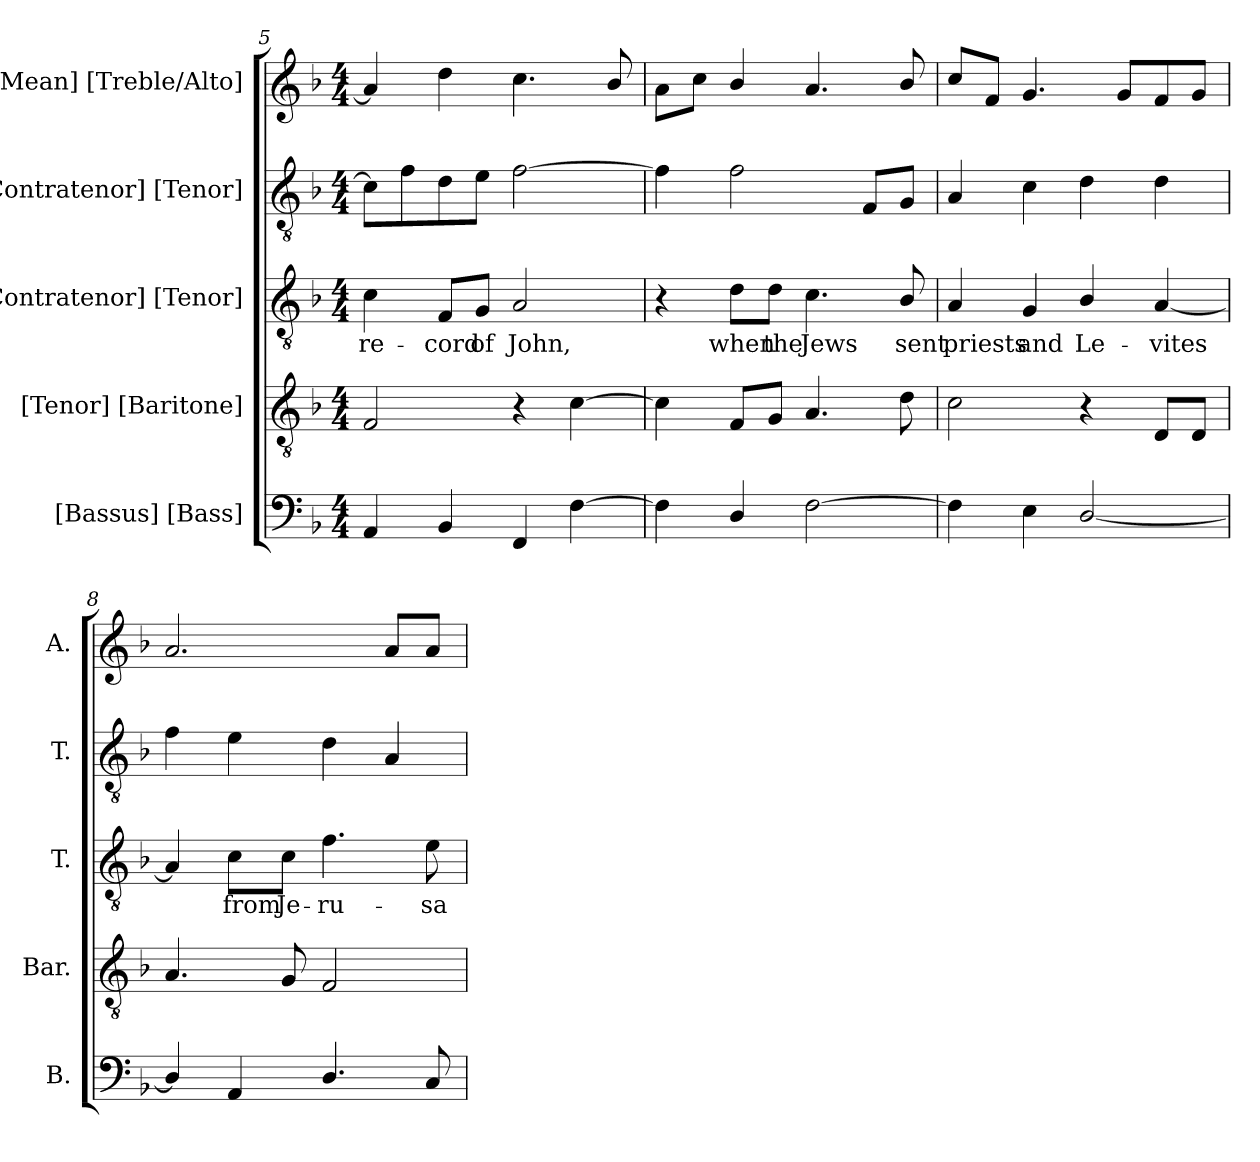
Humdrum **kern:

**kern	**kern	**kern	**text	**kern	**kern
*part5	*part4	*part3	*part3	*part2	*part1
*staff5	*staff4	*staff3	*staff3	*staff2	*staff1
*I"[Bassus] [Bass]	*I"[Tenor] [Baritone]	*I"[Contratenor] [Tenor]	*	*I"[Contratenor] [Tenor]	*I"[Mean] [Treble/Alto]
*I'B.	*I'Bar.	*I'T.	*	*I'T.	*I'A.
*clefF4	*clefGv2	*clefGv2	*	*clefGv2	*clefG2
*	*ITrd7c12	*ITrd7c12	*	*ITrd7c12	*
*k[b-]	*k[b-]	*k[b-]	*	*k[b-]	*k[b-]
*F:	*F:	*F:	*	*F:	*F:
*M4/4	*M4/4	*M4/4	*	*M4/4	*M4/4
=5	=5	=5	=5	=5	=5
!	!	!	!LO:LY:b:color=#000000	!	!
4AAi/	2FFi/	4Ci\	re-	8Ci\L]	4ai/]
.	.	.	.	8Fi\	.
!	!	!	!LO:LY:b:color=#000000	!	!
4BB-i/	.	8FFi/L	-cord	8Di\	4ddi\
!	!	!	!LO:LY:b:color=#000000	!	!
.	.	8GGi/J	of	8Ei\J	.
!	!	!	!LO:LY:b:color=#000000	!	!
4FFi/	4r	2AAi/	John,	[2Fi\	4.cci\
[4Fi\	[4Ci\	.	.	.	.
.	.	.	.	.	8b-i/
=6	=6	=6	=6	=6	=6
4Fi\]	4Ci\]	4r	.	4Fi\]	8ai\L
.	.	.	.	.	8cci\J
!	!	!	!LO:LY:b:color=#000000	!	!
4Di/	8FFi/L	8Di\L	when	2Fi\	4b-i/
!	!	!	!LO:LY:b:color=#000000	!	!
.	8GGi/J	8Di\J	the	.	.
!	!	!	!LO:LY:b:color=#000000	!	!
[2Fi\	4.AAi/	4.Ci\	Jews	.	4.ai/
.	.	.	.	8FFi/L	.
!	!	!	!LO:LY:b:color=#000000	!	!
.	8Di\	8BB-i/	sent	8GGi/J	8b-i/
!!LO:LB:g=z
=7	=7	=7	=7	=7	=7
!	!	!	!LO:LY:b:color=#000000	!	!
4Fi\]	2Ci\	4AAi/	priests	4AAi/	8cci/L
.	.	.	.	.	8fi/J
!	!	!	!LO:LY:b:color=#000000	!	!
4Ei\	.	4GGi/	and	4Ci\	4.gi/
!	!	!	!LO:LY:b:color=#000000	!	!
[2Di/	4r	4BB-i/	Le-	4Di\	.
.	.	.	.	.	8gi/L
!	!	!	!LO:LY:b:color=#000000	!	!
.	8DDi/L	[4AAi/	-vites	4Di\	8fi/
.	8DDi/J	.	.	.	8gi/J
=8	=8	=8	=8	=8	=8
4Di/]	4.AAi/	4AAi/]	.	4Fi\	2.ai/
!	!	!	!LO:LY:b:color=#000000	!	!
4AAi/	.	8Ci\L	from	4Ei\	.
!	!	!	!LO:LY:b:color=#000000	!	!
.	8GGi/	8Ci\J	Je-	.	.
!	!	!	!LO:LY:b:color=#000000	!	!
4.Di/	2FFi/	4.Fi\	-ru-	4Di\	.
.	.	.	.	4AAi/	8ai/L
!	!	!	!LO:LY:b:color=#000000	!	!
8Ci/	.	8Ei\	-sa-	.	8ai/J
=	=	=	=	=	=
*-	*-	*-	*-	*-	*-
